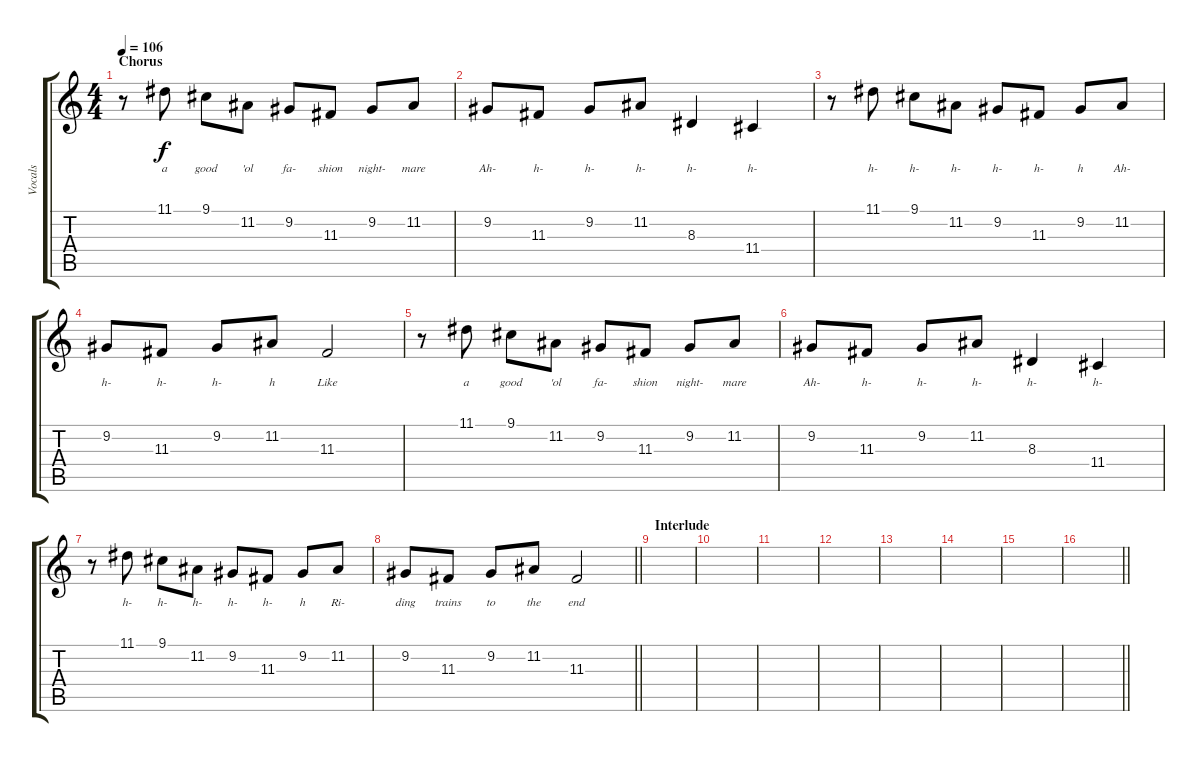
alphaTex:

\track ("Vocals" "Vocals") {instrument oboe}
\staff {score tabs}
\tuning (E4 B3 G3 D3 A2 E2) {hide}
\ts (4 4)
\section ("" "Chorus")
\tempo 106
\clef g2
\ks c
r.8{dy f} 11.1.8{lyrics (0 "a") lyrics (1 "") lyrics (2 "") lyrics (3 "") lyrics (4 "")} 9.1.8{lyrics (0 "good") lyrics (1 "") lyrics (2 "") lyrics (3 "") lyrics (4 "")} 11.2.8{lyrics (0 "'ol") lyrics (1 "") lyrics (2 "") lyrics (3 "") lyrics (4 "")} 9.2.8{lyrics (0 "fa-") lyrics (1 "") lyrics (2 "") lyrics (3 "") lyrics (4 "")} 11.3.8{lyrics (0 "shion") lyrics (1 "") lyrics (2 "") lyrics (3 "") lyrics (4 "")} 9.2.8{lyrics (0 "night-") lyrics (1 "") lyrics (2 "") lyrics (3 "") lyrics (4 "")} 11.2.8{lyrics (0 "mare") lyrics (1 "") lyrics (2 "") lyrics (3 "") lyrics (4 "")} |
9.2.8{lyrics (0 "Ah-") lyrics (1 "") lyrics (2 "") lyrics (3 "") lyrics (4 "")} 11.3.8{lyrics (0 "h-") lyrics (1 "") lyrics (2 "") lyrics (3 "") lyrics (4 "")} 9.2.8{lyrics (0 "h-") lyrics (1 "") lyrics (2 "") lyrics (3 "") lyrics (4 "")} 11.2.8{lyrics (0 "h-") lyrics (1 "") lyrics (2 "") lyrics (3 "") lyrics (4 "")} 8.3.4{lyrics (0 "h-") lyrics (1 "") lyrics (2 "") lyrics (3 "") lyrics (4 "")} 11.4.4{lyrics (0 "h-") lyrics (1 "") lyrics (2 "") lyrics (3 "") lyrics (4 "")} |
r.8 11.1.8{lyrics (0 "h-") lyrics (1 "") lyrics (2 "") lyrics (3 "") lyrics (4 "")} 9.1.8{lyrics (0 "h-") lyrics (1 "") lyrics (2 "") lyrics (3 "") lyrics (4 "")} 11.2.8{lyrics (0 "h-") lyrics (1 "") lyrics (2 "") lyrics (3 "") lyrics (4 "")} 9.2.8{lyrics (0 "h-") lyrics (1 "") lyrics (2 "") lyrics (3 "") lyrics (4 "")} 11.3.8{lyrics (0 "h-") lyrics (1 "") lyrics (2 "") lyrics (3 "") lyrics (4 "")} 9.2.8{lyrics (0 "h") lyrics (1 "") lyrics (2 "") lyrics (3 "") lyrics (4 "")} 11.2.8{lyrics (0 "Ah-") lyrics (1 "") lyrics (2 "") lyrics (3 "") lyrics (4 "")} |
9.2.8{lyrics (0 "h-") lyrics (1 "") lyrics (2 "") lyrics (3 "") lyrics (4 "")} 11.3.8{lyrics (0 "h-") lyrics (1 "") lyrics (2 "") lyrics (3 "") lyrics (4 "")} 9.2.8{lyrics (0 "h-") lyrics (1 "") lyrics (2 "") lyrics (3 "") lyrics (4 "")} 11.2.8{lyrics (0 "h") lyrics (1 "") lyrics (2 "") lyrics (3 "") lyrics (4 "")} 11.3.2{lyrics (0 "Like") lyrics (1 "") lyrics (2 "") lyrics (3 "") lyrics (4 "")} |
r.8 11.1.8{lyrics (0 "a") lyrics (1 "") lyrics (2 "") lyrics (3 "") lyrics (4 "")} 9.1.8{lyrics (0 "good") lyrics (1 "") lyrics (2 "") lyrics (3 "") lyrics (4 "")} 11.2.8{lyrics (0 "'ol") lyrics (1 "") lyrics (2 "") lyrics (3 "") lyrics (4 "")} 9.2.8{lyrics (0 "fa-") lyrics (1 "") lyrics (2 "") lyrics (3 "") lyrics (4 "")} 11.3.8{lyrics (0 "shion") lyrics (1 "") lyrics (2 "") lyrics (3 "") lyrics (4 "")} 9.2.8{lyrics (0 "night-") lyrics (1 "") lyrics (2 "") lyrics (3 "") lyrics (4 "")} 11.2.8{lyrics (0 "mare") lyrics (1 "") lyrics (2 "") lyrics (3 "") lyrics (4 "")} |
9.2.8{lyrics (0 "Ah-") lyrics (1 "") lyrics (2 "") lyrics (3 "") lyrics (4 "")} 11.3.8{lyrics (0 "h-") lyrics (1 "") lyrics (2 "") lyrics (3 "") lyrics (4 "")} 9.2.8{lyrics (0 "h-") lyrics (1 "") lyrics (2 "") lyrics (3 "") lyrics (4 "")} 11.2.8{lyrics (0 "h-") lyrics (1 "") lyrics (2 "") lyrics (3 "") lyrics (4 "")} 8.3.4{lyrics (0 "h-") lyrics (1 "") lyrics (2 "") lyrics (3 "") lyrics (4 "")} 11.4.4{lyrics (0 "h-") lyrics (1 "") lyrics (2 "") lyrics (3 "") lyrics (4 "")} |
r.8 11.1.8{lyrics (0 "h-") lyrics (1 "") lyrics (2 "") lyrics (3 "") lyrics (4 "")} 9.1.8{lyrics (0 "h-") lyrics (1 "") lyrics (2 "") lyrics (3 "") lyrics (4 "")} 11.2.8{lyrics (0 "h-") lyrics (1 "") lyrics (2 "") lyrics (3 "") lyrics (4 "")} 9.2.8{lyrics (0 "h-") lyrics (1 "") lyrics (2 "") lyrics (3 "") lyrics (4 "")} 11.3.8{lyrics (0 "h-") lyrics (1 "") lyrics (2 "") lyrics (3 "") lyrics (4 "")} 9.2.8{lyrics (0 "h") lyrics (1 "") lyrics (2 "") lyrics (3 "") lyrics (4 "")} 11.2.8{lyrics (0 "Ri-") lyrics (1 "") lyrics (2 "") lyrics (3 "") lyrics (4 "")} |
\barLineRight lightlight
9.2.8{lyrics (0 "ding") lyrics (1 "") lyrics (2 "") lyrics (3 "") lyrics (4 "")} 11.3.8{lyrics (0 "trains") lyrics (1 "") lyrics (2 "") lyrics (3 "") lyrics (4 "")} 9.2.8{lyrics (0 "to") lyrics (1 "") lyrics (2 "") lyrics (3 "") lyrics (4 "")} 11.2.8{lyrics (0 "the") lyrics (1 "") lyrics (2 "") lyrics (3 "") lyrics (4 "")} 11.3.2{lyrics (0 "end") lyrics (1 "") lyrics (2 "") lyrics (3 "") lyrics (4 "")} |
\section ("" "Interlude")
|
|
|
|
|
|
|
\barLineRight lightlight
